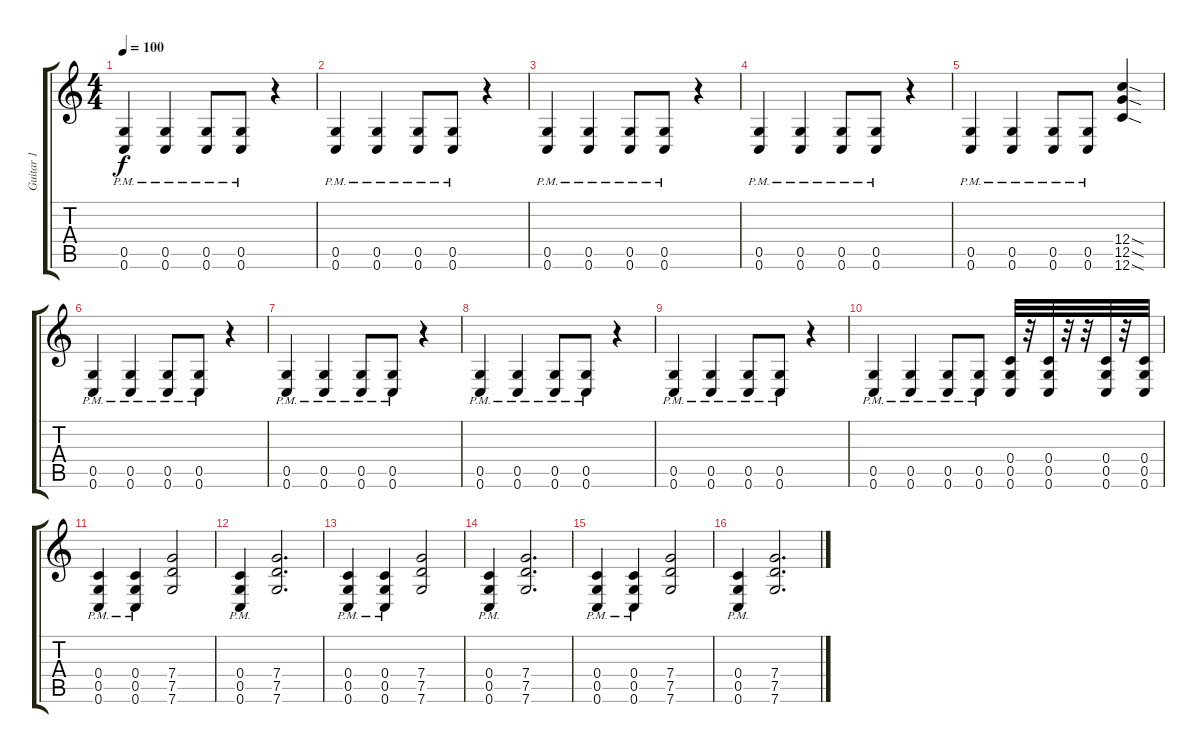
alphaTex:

\track ("Guitar 1" "Guitar 1") {instrument distortionguitar}
\staff {score tabs}
\tuning (D4 A3 F3 C3 G2 C2) {hide}
\ts (4 4)
\tempo 100
\clef g2
\ks c
(0.5{pm} 0.6).4{dy f} (0.5{pm} 0.6).4 (0.5{pm} 0.6).8 (0.5{pm} 0.6).8 r.4 |
(0.5{pm} 0.6).4 (0.5{pm} 0.6).4 (0.5{pm} 0.6).8 (0.5{pm} 0.6).8 r.4 |
(0.5{pm} 0.6).4 (0.5{pm} 0.6).4 (0.5{pm} 0.6).8 (0.5{pm} 0.6).8 r.4 |
(0.5{pm} 0.6).4 (0.5{pm} 0.6).4 (0.5{pm} 0.6).8 (0.5{pm} 0.6).8 r.4 |
(0.5{pm} 0.6).4 (0.5{pm} 0.6).4 (0.5{pm} 0.6).8 (0.5{pm} 0.6).8 (12.4{sod} 12.5{sod} 12.6{sod}).4 |
(0.5{pm} 0.6).4 (0.5{pm} 0.6).4 (0.5{pm} 0.6).8 (0.5{pm} 0.6).8 r.4 |
(0.5{pm} 0.6).4 (0.5{pm} 0.6).4 (0.5{pm} 0.6).8 (0.5{pm} 0.6).8 r.4 |
(0.5{pm} 0.6).4 (0.5{pm} 0.6).4 (0.5{pm} 0.6).8 (0.5{pm} 0.6).8 r.4 |
(0.5{pm} 0.6).4 (0.5{pm} 0.6).4 (0.5{pm} 0.6).8 (0.5{pm} 0.6).8 r.4 |
(0.5{pm} 0.6).4 (0.5{pm} 0.6).4 (0.5{pm} 0.6).8 (0.5{pm} 0.6).8 (0.4 0.5 0.6).32 r.32 (0.4 0.5 0.6).32 r.32 r.32 (0.4 0.5 0.6).32 r.32 (0.4 0.5 0.6).32 |
(0.4 0.5{pm} 0.6).4 (0.4 0.5{pm} 0.6).4 (7.4 7.5 7.6).2 |
(0.4 0.5{pm} 0.6).4 (7.4 7.5 7.6).2{d} |
(0.4 0.5{pm} 0.6).4 (0.4 0.5{pm} 0.6).4 (7.4 7.5 7.6).2 |
(0.4 0.5{pm} 0.6).4 (7.4 7.5 7.6).2{d} |
(0.4 0.5{pm} 0.6).4 (0.4 0.5{pm} 0.6).4 (7.4 7.5 7.6).2 |
(0.4 0.5{pm} 0.6).4 (7.4 7.5 7.6).2{d}
